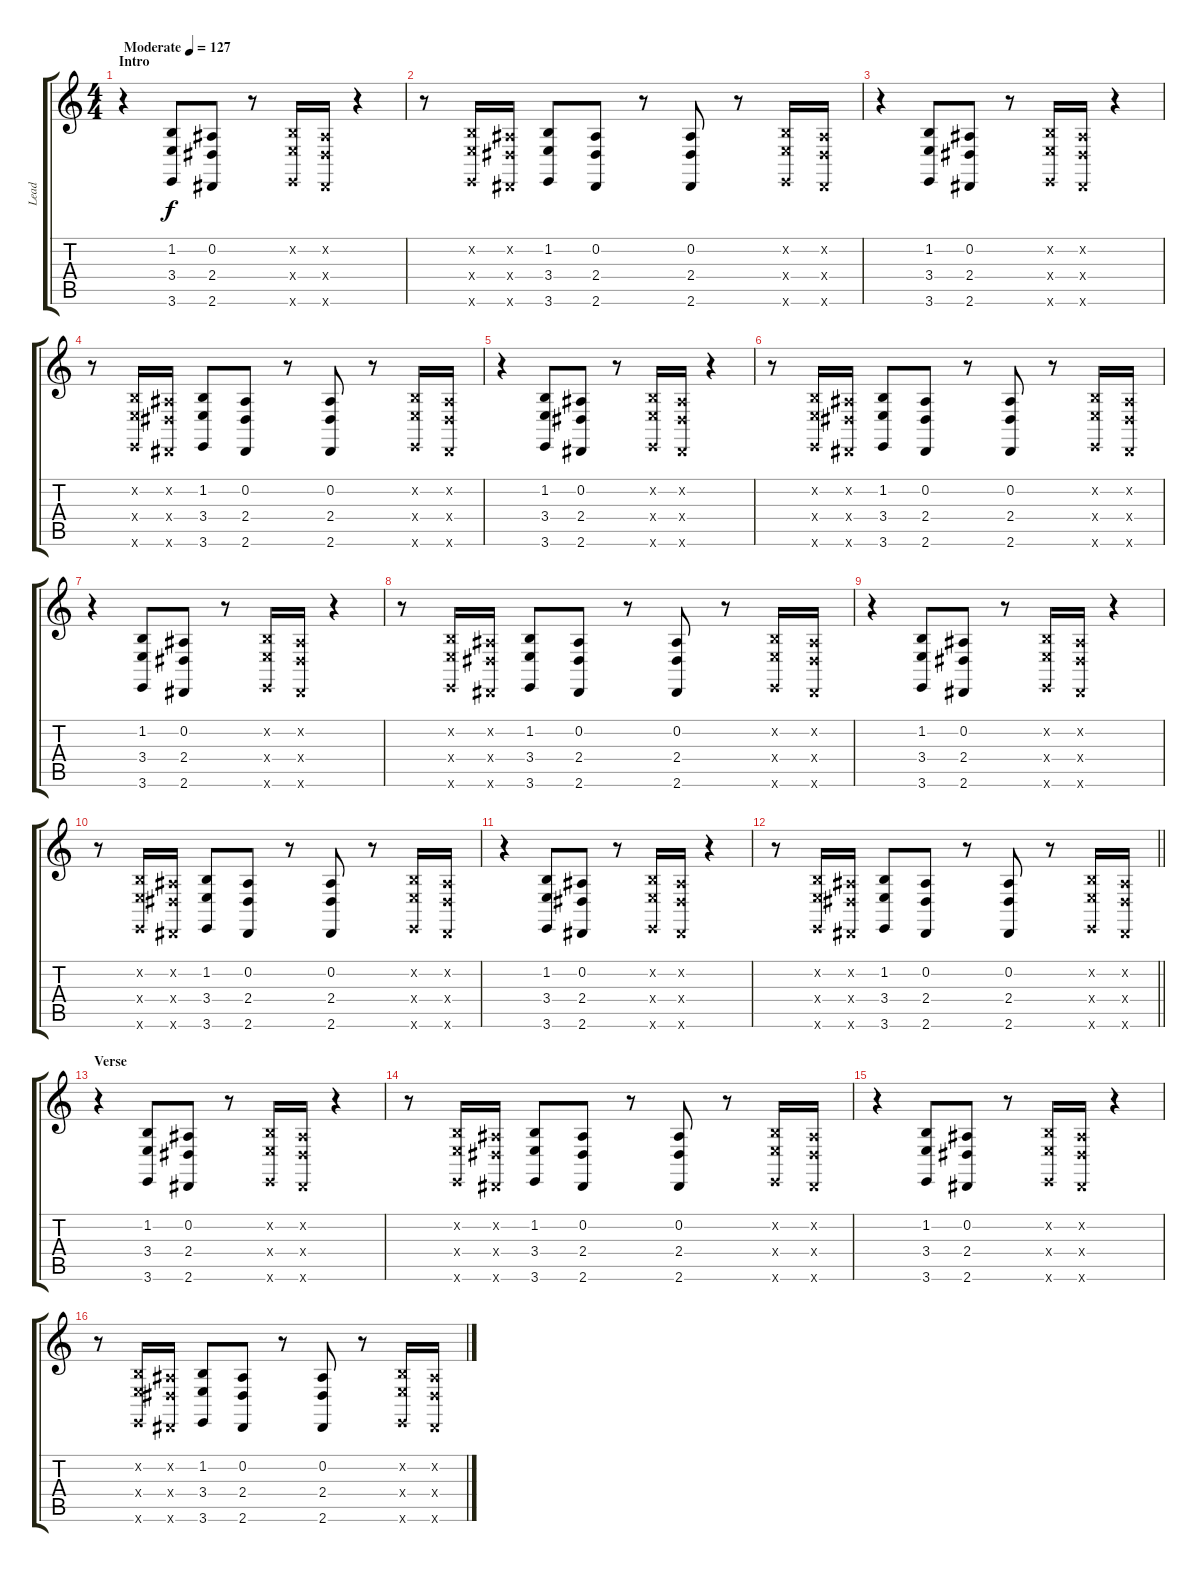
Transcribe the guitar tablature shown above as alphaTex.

\track ("Lead" "Lead") {instrument lead8bassandlead}
\staff {score tabs}
\tuning (Eb4 Bb3 Gb3 Db3 Ab2 Db2) {hide}
\ts (4 4)
\section ("" "Intro")
\tempo (127 "Moderate")
\clef g2
\ks c
r.4{dy f instrument lead8bassandlead} (1.2 3.4 3.6).8 (0.2 2.4 2.6).8 r.8 (1.2{x} 3.4{x} 3.6{x}).16 (0.2{x} 2.4{x} 2.6{x}).16 r.4 |
r.8 (1.2{x} 3.4{x} 3.6{x}).16 (0.2{x} 2.4{x} 2.6{x}).16 (1.2 3.4 3.6).8 (0.2 2.4 2.6).8 r.8 (0.2 2.4 2.6).8 r.8 (1.2{x} 3.4{x} 3.6{x}).16 (0.2{x} 2.4{x} 2.6{x}).16 |
r.4 (1.2 3.4 3.6).8 (0.2 2.4 2.6).8 r.8 (1.2{x} 3.4{x} 3.6{x}).16 (0.2{x} 2.4{x} 2.6{x}).16 r.4 |
r.8 (1.2{x} 3.4{x} 3.6{x}).16 (0.2{x} 2.4{x} 2.6{x}).16 (1.2 3.4 3.6).8 (0.2 2.4 2.6).8 r.8 (0.2 2.4 2.6).8 r.8 (1.2{x} 3.4{x} 3.6{x}).16 (0.2{x} 2.4{x} 2.6{x}).16 |
r.4 (1.2 3.4 3.6).8 (0.2 2.4 2.6).8 r.8 (1.2{x} 3.4{x} 3.6{x}).16 (0.2{x} 2.4{x} 2.6{x}).16 r.4 |
r.8 (1.2{x} 3.4{x} 3.6{x}).16 (0.2{x} 2.4{x} 2.6{x}).16 (1.2 3.4 3.6).8 (0.2 2.4 2.6).8 r.8 (0.2 2.4 2.6).8 r.8 (1.2{x} 3.4{x} 3.6{x}).16 (0.2{x} 2.4{x} 2.6{x}).16 |
r.4 (1.2 3.4 3.6).8 (0.2 2.4 2.6).8 r.8 (1.2{x} 3.4{x} 3.6{x}).16 (0.2{x} 2.4{x} 2.6{x}).16 r.4 |
r.8 (1.2{x} 3.4{x} 3.6{x}).16 (0.2{x} 2.4{x} 2.6{x}).16 (1.2 3.4 3.6).8 (0.2 2.4 2.6).8 r.8 (0.2 2.4 2.6).8 r.8 (1.2{x} 3.4{x} 3.6{x}).16 (0.2{x} 2.4{x} 2.6{x}).16 |
r.4 (1.2 3.4 3.6).8 (0.2 2.4 2.6).8 r.8 (1.2{x} 3.4{x} 3.6{x}).16 (0.2{x} 2.4{x} 2.6{x}).16 r.4 |
r.8 (1.2{x} 3.4{x} 3.6{x}).16 (0.2{x} 2.4{x} 2.6{x}).16 (1.2 3.4 3.6).8 (0.2 2.4 2.6).8 r.8 (0.2 2.4 2.6).8 r.8 (1.2{x} 3.4{x} 3.6{x}).16 (0.2{x} 2.4{x} 2.6{x}).16 |
r.4 (1.2 3.4 3.6).8 (0.2 2.4 2.6).8 r.8 (1.2{x} 3.4{x} 3.6{x}).16 (0.2{x} 2.4{x} 2.6{x}).16 r.4 |
\barLineRight lightlight
r.8 (1.2{x} 3.4{x} 3.6{x}).16 (0.2{x} 2.4{x} 2.6{x}).16 (1.2 3.4 3.6).8 (0.2 2.4 2.6).8 r.8 (0.2 2.4 2.6).8 r.8 (1.2{x} 3.4{x} 3.6{x}).16 (0.2{x} 2.4{x} 2.6{x}).16 |
\section ("" "Verse")
r.4 (1.2 3.4 3.6).8 (0.2 2.4 2.6).8 r.8 (1.2{x} 3.4{x} 3.6{x}).16 (0.2{x} 2.4{x} 2.6{x}).16 r.4 |
r.8 (1.2{x} 3.4{x} 3.6{x}).16 (0.2{x} 2.4{x} 2.6{x}).16 (1.2 3.4 3.6).8 (0.2 2.4 2.6).8 r.8 (0.2 2.4 2.6).8 r.8 (1.2{x} 3.4{x} 3.6{x}).16 (0.2{x} 2.4{x} 2.6{x}).16 |
r.4 (1.2 3.4 3.6).8 (0.2 2.4 2.6).8 r.8 (1.2{x} 3.4{x} 3.6{x}).16 (0.2{x} 2.4{x} 2.6{x}).16 r.4 |
r.8 (1.2{x} 3.4{x} 3.6{x}).16 (0.2{x} 2.4{x} 2.6{x}).16 (1.2 3.4 3.6).8 (0.2 2.4 2.6).8 r.8 (0.2 2.4 2.6).8 r.8 (1.2{x} 3.4{x} 3.6{x}).16 (0.2{x} 2.4{x} 2.6{x}).16
